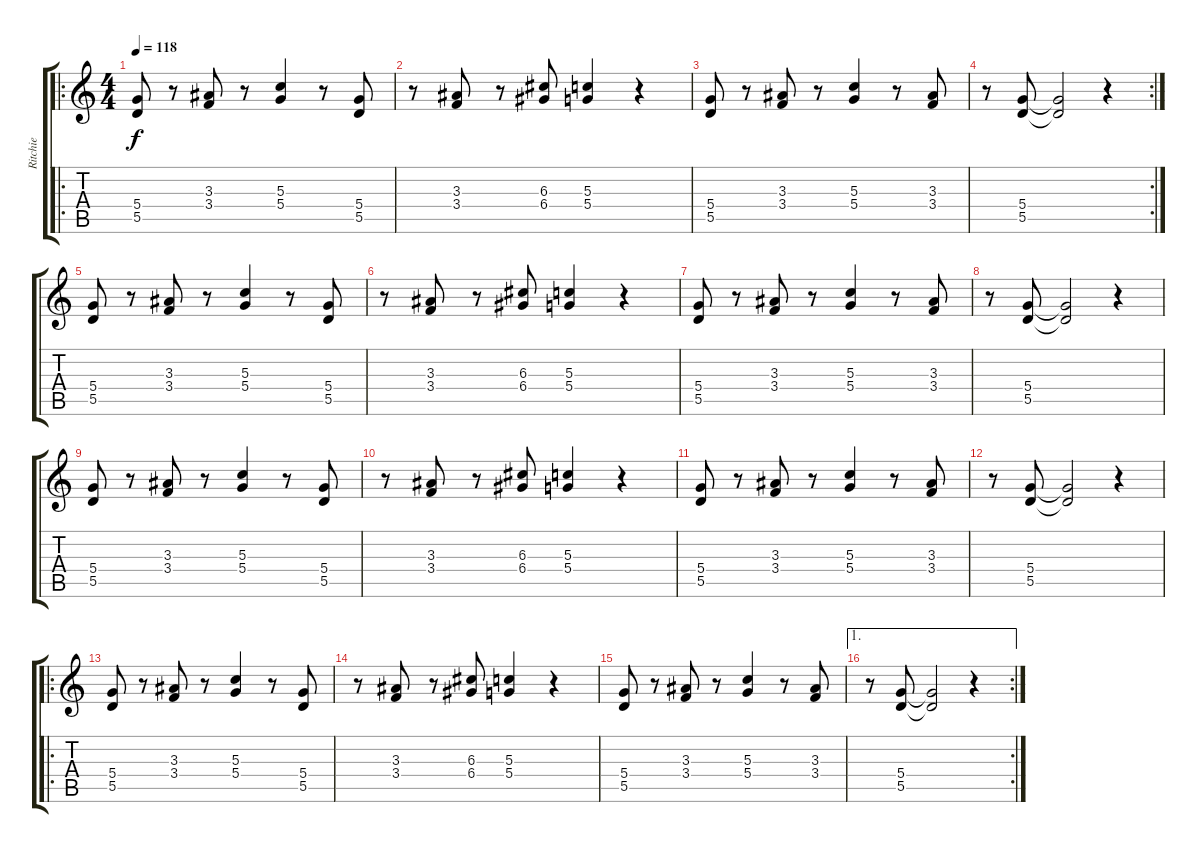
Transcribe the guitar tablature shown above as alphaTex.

\track ("Ritchie" "Ritchie") {instrument overdrivenguitar}
\staff {score tabs}
\tuning (E4 B3 G3 D3 A2 E2) {hide}
\ro
\ts (4 4)
\tempo 118
\clef g2
\ks c
(5.4 5.5).8{dy f instrument overdrivenguitar} r.8 (3.3 3.4).8 r.8 (5.3 5.4).4 r.8 (5.4 5.5).8 |
r.8 (3.3 3.4).8 r.8 (6.3 6.4).8 (5.3 5.4).4 r.4 |
(5.4 5.5).8 r.8 (3.3 3.4).8 r.8 (5.3 5.4).4 r.8 (3.3 3.4).8 |
\rc 2
r.8 (5.4 5.5).8 (5.4{t} 5.5{t}).2 r.4 |
(5.4 5.5).8 r.8 (3.3 3.4).8 r.8 (5.3 5.4).4 r.8 (5.4 5.5).8 |
r.8 (3.3 3.4).8 r.8 (6.3 6.4).8 (5.3 5.4).4 r.4 |
(5.4 5.5).8 r.8 (3.3 3.4).8 r.8 (5.3 5.4).4 r.8 (3.3 3.4).8 |
r.8 (5.4 5.5).8 (5.4{t} 5.5{t}).2 r.4 |
(5.4 5.5).8 r.8 (3.3 3.4).8 r.8 (5.3 5.4).4 r.8 (5.4 5.5).8 |
r.8 (3.3 3.4).8 r.8 (6.3 6.4).8 (5.3 5.4).4 r.4 |
(5.4 5.5).8 r.8 (3.3 3.4).8 r.8 (5.3 5.4).4 r.8 (3.3 3.4).8 |
r.8 (5.4 5.5).8 (5.4{t} 5.5{t}).2 r.4 |
\ro
(5.4 5.5).8 r.8 (3.3 3.4).8 r.8 (5.3 5.4).4 r.8 (5.4 5.5).8 |
r.8 (3.3 3.4).8 r.8 (6.3 6.4).8 (5.3 5.4).4 r.4 |
(5.4 5.5).8 r.8 (3.3 3.4).8 r.8 (5.3 5.4).4 r.8 (3.3 3.4).8 |
\ae 1
\rc 2
r.8 (5.4 5.5).8 (5.4{t} 5.5{t}).2 r.4
